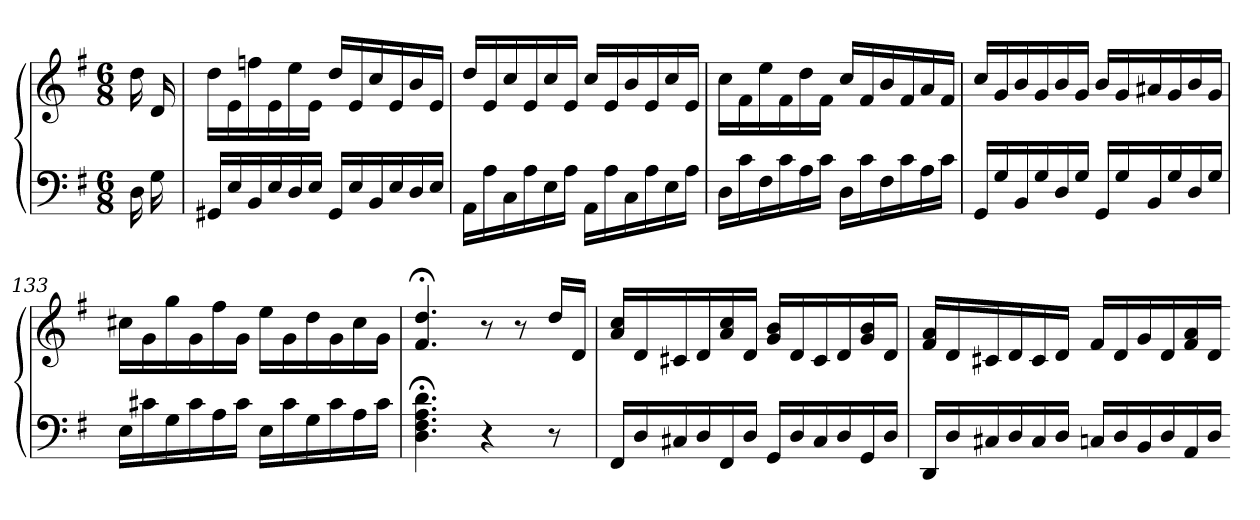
**kern	**kern
*part1	*part1
*staff2	*staff1
*clefF4	*clefG2
*k[f#]	*k[f#]
*G:	*G:
*M6/8	*M6/8
=	=
16D	16dd
16G	16d
=129	=129
16GG#XLL	16ddLL
16E	16e
16BB	16ffn
16E	16e
16D	16ee
16EJJ	16eJJ
16GG#LL	16ddLL
16E	16e
16BB	16cc
16E	16e
16D	16b
16EJJ	16eJJ
=130	=130
16AALL	16ddLL
16A	16e
16C	16cc
16A	16e
16E	16cc
16AJJ	16eJJ
16AALL	16ccLL
16A	16e
16C	16b
16A	16e
16E	16cc
16AJJ	16eJJ
=131	=131
16DLL	16ccLL
16c	16f#
16F#	16ee
16c	16f#
16A	16dd
16cJJ	16f#JJ
16DLL	16ccLL
16c	16f#
16F#	16b
16c	16f#
16A	16a
16cJJ	16f#JJ
=132	=132
16GGLL	16ccLL
16G	16g
16BB	16b
16G	16g
16D	16b
16GJJ	16gJJ
16GGLL	16bLL
16G	16g
16BB	16a#X
16G	16g
16D	16b
16GJJ	16gJJ
=133	=133
16ELL	16cc#XLL
16c#X	16g
16G	16gg
16c#	16g
16A	16ff#
16c#JJ	16gJJ
16ELL	16eeLL
16c#	16g
16G	16dd
16c#	16g
16A	16cc#
16c#JJ	16gJJ
=134	=134
4.D;< 4.F#;< 4.A;< 4.d;<	4.f#;< 4.dd;<
4r	8r
.	8r
8r	16ddLL
.	16dJJ
=135	=135
16FF#LL	16a 16ccLL
16D	16d
16C#X	16c#X
16D	16d
16FF#	16a 16cc
16DJJ	16dJJ
16GGLL	16g 16bLL
16D	16d
16C#	16c#
16D	16d
16GG	16g 16b
16DJJ	16dJJ
=136	=136
16DDLL	16f# 16aLL
16D	16d
16C#X	16c#X
16D	16d
16C#	16c#
16DJJ	16dJJ
16CnLL	16f#LL
16D	16d
16BB	16g
16D	16d
16AA	16f# 16a
16DJJ	16dJJ
=-	=-
*-	*-
